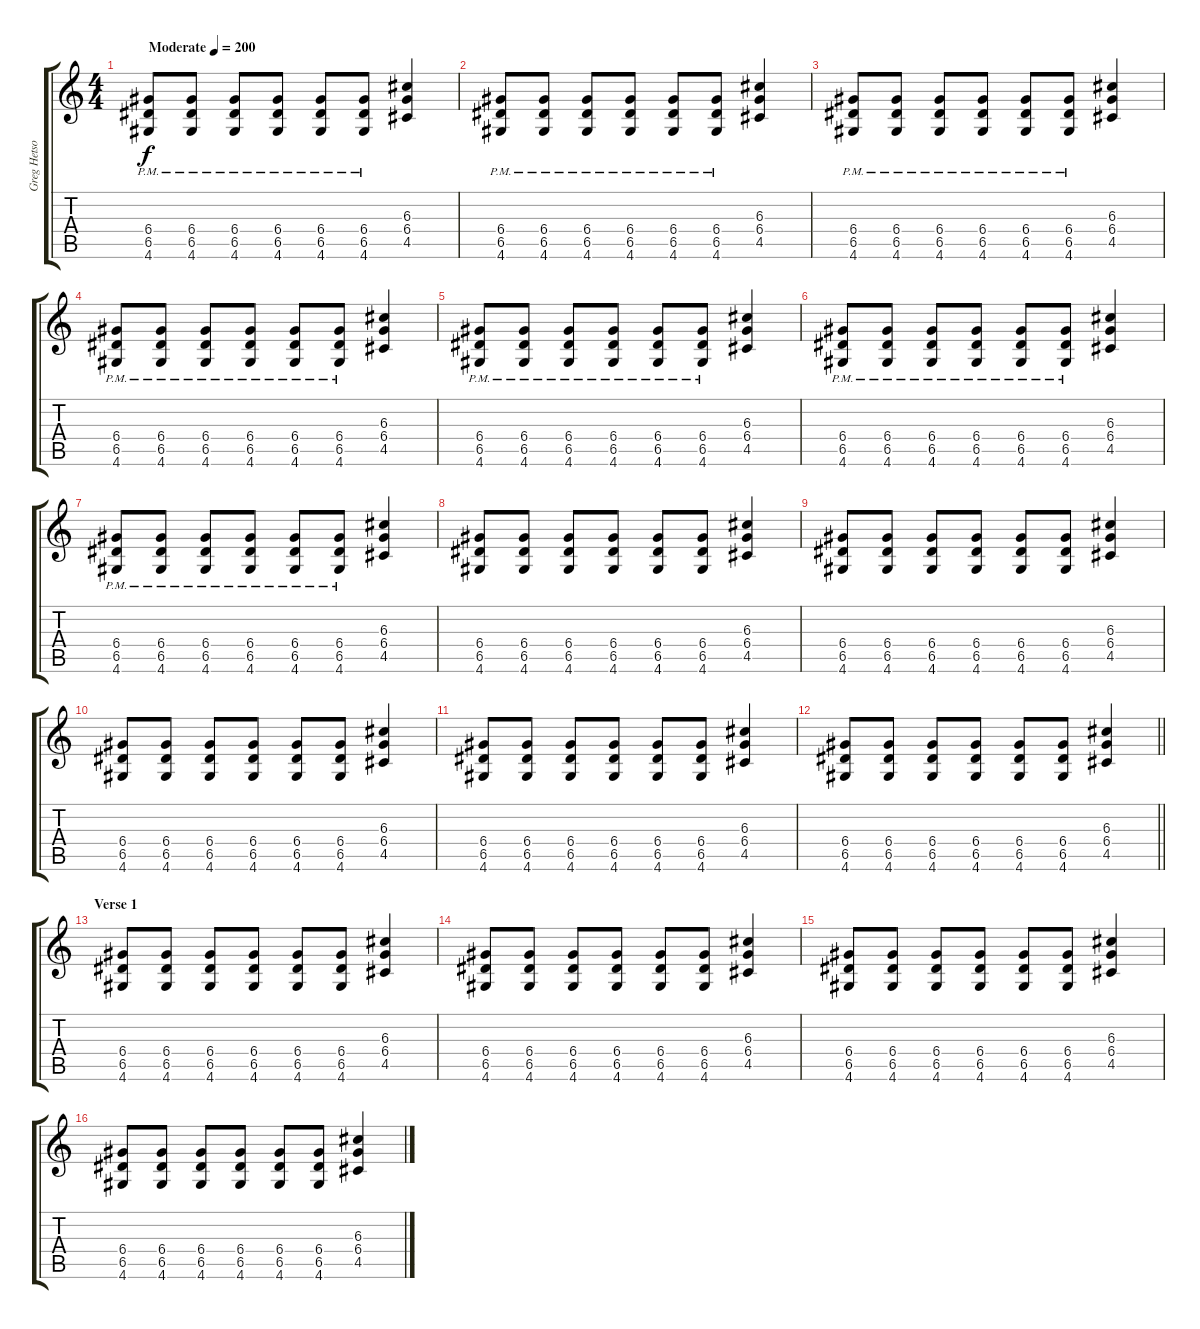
\track ("Greg Hetson" "Greg Hetso") {instrument overdrivenguitar}
\staff {score tabs}
\tuning (E4 B3 G3 D3 A2 E2) {hide}
\ts (4 4)
\tempo (200 "Moderate")
\clef g2
\ks c
(6.4{pm} 6.5{pm} 4.6{pm}).8{dy f instrument overdrivenguitar} (6.4{pm} 6.5{pm} 4.6{pm}).8 (6.4{pm} 6.5{pm} 4.6{pm}).8 (6.4{pm} 6.5{pm} 4.6{pm}).8 (6.4{pm} 6.5{pm} 4.6{pm}).8 (6.4{pm} 6.5{pm} 4.6{pm}).8 (6.3 6.4 4.5).4 |
(6.4{pm} 6.5{pm} 4.6{pm}).8 (6.4{pm} 6.5{pm} 4.6{pm}).8 (6.4{pm} 6.5{pm} 4.6{pm}).8 (6.4{pm} 6.5{pm} 4.6{pm}).8 (6.4{pm} 6.5{pm} 4.6{pm}).8 (6.4{pm} 6.5{pm} 4.6{pm}).8 (6.3 6.4 4.5).4 |
(6.4{pm} 6.5{pm} 4.6{pm}).8 (6.4{pm} 6.5{pm} 4.6{pm}).8 (6.4{pm} 6.5{pm} 4.6{pm}).8 (6.4{pm} 6.5{pm} 4.6{pm}).8 (6.4{pm} 6.5{pm} 4.6{pm}).8 (6.4{pm} 6.5{pm} 4.6{pm}).8 (6.3 6.4 4.5).4 |
(6.4{pm} 6.5{pm} 4.6{pm}).8 (6.4{pm} 6.5{pm} 4.6{pm}).8 (6.4{pm} 6.5{pm} 4.6{pm}).8 (6.4{pm} 6.5{pm} 4.6{pm}).8 (6.4{pm} 6.5{pm} 4.6{pm}).8 (6.4{pm} 6.5{pm} 4.6{pm}).8 (6.3 6.4 4.5).4 |
(6.4{pm} 6.5{pm} 4.6{pm}).8 (6.4{pm} 6.5{pm} 4.6{pm}).8 (6.4{pm} 6.5{pm} 4.6{pm}).8 (6.4{pm} 6.5{pm} 4.6{pm}).8 (6.4{pm} 6.5{pm} 4.6{pm}).8 (6.4{pm} 6.5{pm} 4.6{pm}).8 (6.3 6.4 4.5).4 |
(6.4{pm} 6.5{pm} 4.6{pm}).8 (6.4{pm} 6.5{pm} 4.6{pm}).8 (6.4{pm} 6.5{pm} 4.6{pm}).8 (6.4{pm} 6.5{pm} 4.6{pm}).8 (6.4{pm} 6.5{pm} 4.6{pm}).8 (6.4{pm} 6.5{pm} 4.6{pm}).8 (6.3 6.4 4.5).4 |
(6.4{pm} 6.5{pm} 4.6{pm}).8 (6.4{pm} 6.5{pm} 4.6{pm}).8 (6.4{pm} 6.5{pm} 4.6{pm}).8 (6.4{pm} 6.5{pm} 4.6{pm}).8 (6.4{pm} 6.5{pm} 4.6{pm}).8 (6.4{pm} 6.5{pm} 4.6{pm}).8 (6.3 6.4 4.5).4 |
(6.4 6.5 4.6).8 (6.4 6.5 4.6).8 (6.4 6.5 4.6).8 (6.4 6.5 4.6).8 (6.4 6.5 4.6).8 (6.4 6.5 4.6).8 (6.3 6.4 4.5).4 |
(6.4 6.5 4.6).8{balance 13} (6.4 6.5 4.6).8 (6.4 6.5 4.6).8 (6.4 6.5 4.6).8 (6.4 6.5 4.6).8 (6.4 6.5 4.6).8 (6.3 6.4 4.5).4 |
(6.4 6.5 4.6).8 (6.4 6.5 4.6).8 (6.4 6.5 4.6).8 (6.4 6.5 4.6).8 (6.4 6.5 4.6).8 (6.4 6.5 4.6).8 (6.3 6.4 4.5).4 |
(6.4 6.5 4.6).8 (6.4 6.5 4.6).8 (6.4 6.5 4.6).8 (6.4 6.5 4.6).8 (6.4 6.5 4.6).8 (6.4 6.5 4.6).8 (6.3 6.4 4.5).4 |
\barLineRight lightlight
(6.4 6.5 4.6).8 (6.4 6.5 4.6).8 (6.4 6.5 4.6).8 (6.4 6.5 4.6).8 (6.4 6.5 4.6).8 (6.4 6.5 4.6).8 (6.3 6.4 4.5).4 |
\section ("" "Verse 1")
(6.4 6.5 4.6).8 (6.4 6.5 4.6).8 (6.4 6.5 4.6).8 (6.4 6.5 4.6).8 (6.4 6.5 4.6).8 (6.4 6.5 4.6).8 (6.3 6.4 4.5).4 |
(6.4 6.5 4.6).8 (6.4 6.5 4.6).8 (6.4 6.5 4.6).8 (6.4 6.5 4.6).8 (6.4 6.5 4.6).8 (6.4 6.5 4.6).8 (6.3 6.4 4.5).4 |
(6.4 6.5 4.6).8 (6.4 6.5 4.6).8 (6.4 6.5 4.6).8 (6.4 6.5 4.6).8 (6.4 6.5 4.6).8 (6.4 6.5 4.6).8 (6.3 6.4 4.5).4 |
(6.4 6.5 4.6).8 (6.4 6.5 4.6).8 (6.4 6.5 4.6).8 (6.4 6.5 4.6).8 (6.4 6.5 4.6).8 (6.4 6.5 4.6).8 (6.3 6.4 4.5).4
